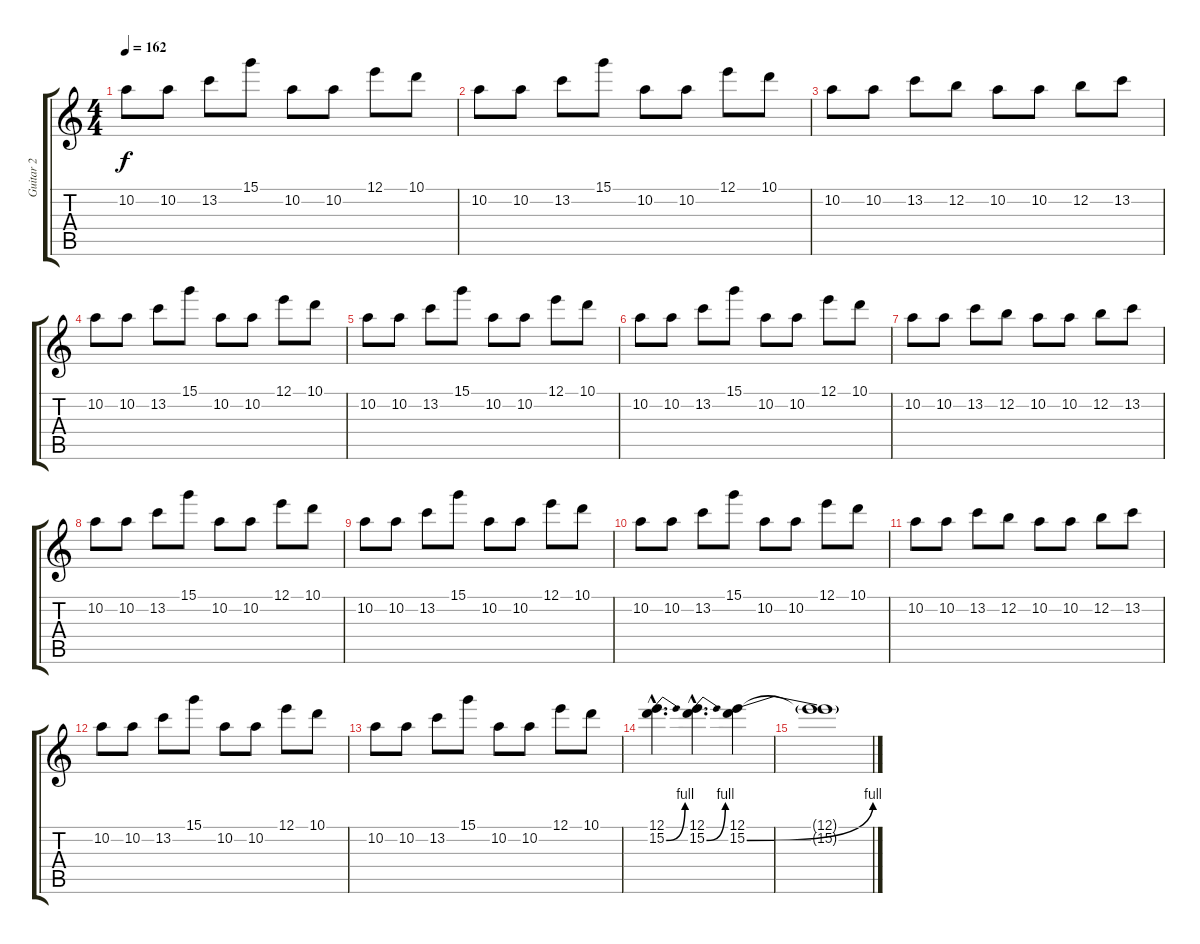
\track ("Guitar 2" "Guitar 2") {instrument distortionguitar}
\staff {score tabs}
\tuning (E4 B3 G3 D3 A2 E2) {hide}
\ts (4 4)
\tempo 162
\clef g2
\ks c
10.2.8{dy f} 10.2.8 13.2.8 15.1.8 10.2.8 10.2.8 12.1.8 10.1.8 |
10.2.8 10.2.8 13.2.8 15.1.8 10.2.8 10.2.8 12.1.8 10.1.8 |
10.2.8 10.2.8 13.2.8 12.2.8 10.2.8 10.2.8 12.2.8 13.2.8 |
10.2.8 10.2.8 13.2.8 15.1.8 10.2.8 10.2.8 12.1.8 10.1.8 |
10.2.8 10.2.8 13.2.8 15.1.8 10.2.8 10.2.8 12.1.8 10.1.8 |
10.2.8 10.2.8 13.2.8 15.1.8 10.2.8 10.2.8 12.1.8 10.1.8 |
10.2.8 10.2.8 13.2.8 12.2.8 10.2.8 10.2.8 12.2.8 13.2.8 |
10.2.8 10.2.8 13.2.8 15.1.8 10.2.8 10.2.8 12.1.8 10.1.8 |
10.2.8 10.2.8 13.2.8 15.1.8 10.2.8 10.2.8 12.1.8 10.1.8 |
10.2.8 10.2.8 13.2.8 15.1.8 10.2.8 10.2.8 12.1.8 10.1.8 |
10.2.8 10.2.8 13.2.8 12.2.8 10.2.8 10.2.8 12.2.8 13.2.8 |
10.2.8 10.2.8 13.2.8 15.1.8 10.2.8 10.2.8 12.1.8 10.1.8 |
10.2.8 10.2.8 13.2.8 15.1.8 10.2.8 10.2.8 12.1.8 10.1.8 |
(12.1{hac} 15.2{be (bend 0 0 60 4) hac}).4{d} (12.1{hac} 15.2{be (bend 0 0 60 4) hac}).4{d} (12.1 15.2{be (bend 0 0 60 4)}).4 |
(12.1{t} 15.2{t}).1
